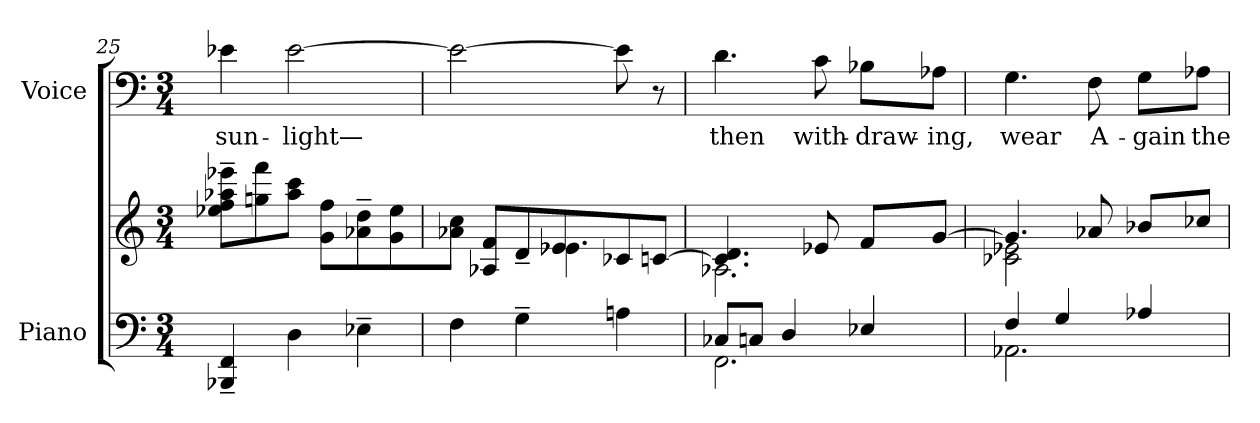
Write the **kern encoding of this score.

**kern	**kern	**kern	**text
*part2	*part2	*part1	*part1
*staff3	*staff2	*staff1	*staff1
*I"Piano	*	*I"Voice	*
*I'Pno.	*	*I'Voice	*
*clefF4	*clefG2	*clefF4	*
*k[]	*k[]	*k[]	*
*M3/4	*M3/4	*M3/4	*
=25	=25	=25	=25
!	!	!	!LO:LY:b:color=#000000
4BBB-Xi/~ 4FFi~	8ee-Xi\~ 8ffi~ 8aa-Xi~ 8eee-Xi~L	4e-Xi\	sun-
.	8ggni\ 8fffi	.	.
!	!	!	!LO:LY:b:color=#000000
4Di\	8aa-i\ 8ccciJ	[>2e-i\	-light—
.	8gi\ 8ffiL	.	.
4E-X~i\	8a-Xi\~ 8ddi~	.	.
.	8gi\ 8ee-i	.	.
=26	=26	=26	=26
*	*^	*	*
4Fi\	8a-Xi\ 8cciJ	4.ryy	2e-i\_>	.
.	8A-Xi/ 8fiL	.	.	.
4G~i\	8d~i/	.	.	.
.	8e-Xi/	4.e-i\	.	.
4Ani\	8c-Xi/	.	8e-i\]	.
.	[>8cni/J	.	8r	.
!!LO:PB:g=z
=27	=27	=27	=27	=27
*^	*	*	*	*
!	!	!	!	!	!LO:LY:b:color=#000000
8C-Xi/L	2.FFi\	4.ci/] 4.di	2.A-Xi\	4.di\	then
8Cni/J	.	.	.	.	.
4Di/	.	.	.	.	.
!	!	!	!	!	!LO:LY:b:color=#000000
.	.	8e-Xi/	.	8ci\	with-
!	!	!	!	!	!LO:LY:b:color=#000000
4E-Xi/	.	8fi/L	.	8B-Xi\L	-draw-
!	!	!	!	!	!LO:LY:b:color=#000000
.	.	[>8gi/J	.	8A-Xi\J	-ing,
=28	=28	=28	=28	=28	=28
!	!	!	!	!	!LO:LY:b:color=#000000
4Fi/	2.AA-Xi\	4.gi/]	2c-Xi\ 2e-Xi	4.Gi\	wear
4Gi/	.	.	.	.	.
!	!	!	!	!	!LO:LY:b:color=#000000
.	.	8a-Xi/	.	8Fi\	A-
!	!	!	!	!	!LO:LY:b:color=#000000
4A-Xi/	.	8b-Xi/L	4ryy	8Gi\L	-gain
!	!	!	!	!	!LO:LY:b:color=#000000
.	.	8cc-Xi/J	.	8A-Xi\J	the
*v	*v	*	*	*	*
*	*v	*v	*	*
=	=	=	=
*-	*-	*-	*-
